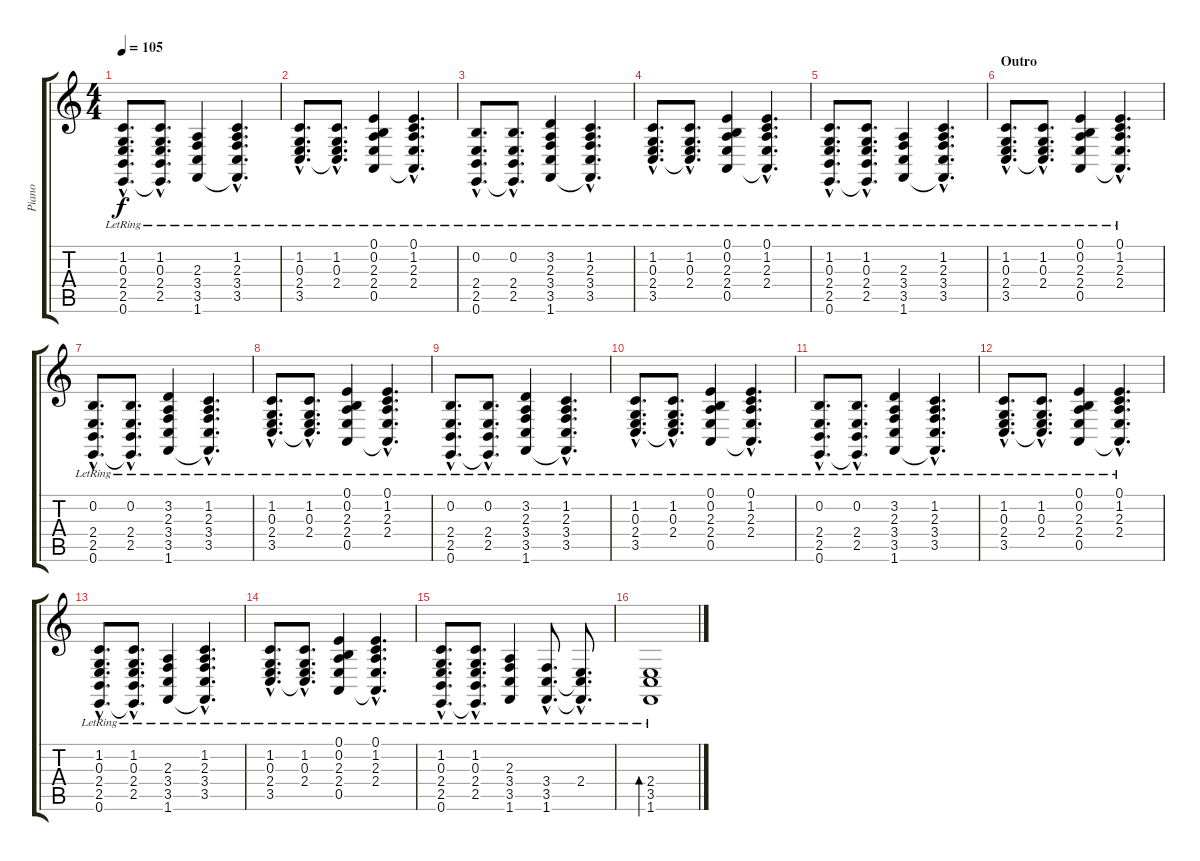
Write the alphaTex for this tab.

\track ("Piano" "Piano") {instrument brightacousticpiano}
\staff {score tabs}
\tuning (E4 B3 G3 D3 A2 E2) {hide}
\ts (4 4)
\tempo 105
\clef g2
\ks c
(1.2{hac lr} 0.3{hac lr} 2.4{hac lr} 2.5{hac lr} 0.6{hac lr}).8{d dy f} (1.2{hac lr} 0.3{hac lr} 2.4{hac lr} 2.5{hac lr} 0.6{hac t}).8{d} (2.3{lr} 3.4 3.5{lr} 1.6{lr}).4 (1.2{hac lr} 2.3{hac lr} 3.4{hac lr} 3.5{hac lr} 1.6{hac t}).4{d} |
(1.2{hac lr} 0.3{hac lr} 2.4{hac lr} 3.5{hac lr}).8{d} (1.2{hac lr} 0.3{hac lr} 2.4{hac lr} 3.5{hac t}).8{d} (0.1{lr} 0.2{lr} 2.3{lr} 2.4{lr} 0.5{lr}).4 (0.1{hac} 1.2{hac lr} 2.3{hac lr} 2.4{hac lr} 0.5{hac t}).4{d} |
(0.2{hac lr} 2.4{hac lr} 2.5{hac lr} 0.6{hac lr}).8{d} (0.2{hac lr} 2.4{hac lr} 2.5{hac lr} 0.6{hac t}).8{d} (3.2{lr} 2.3{lr} 3.4{lr} 3.5{lr} 1.6{lr}).4 (1.2{hac lr} 2.3{hac lr} 3.4{hac lr} 3.5{hac lr} 1.6{hac t}).4{d} |
(1.2{hac lr} 0.3{hac lr} 2.4{hac lr} 3.5{hac lr}).8{d} (1.2{hac lr} 0.3{hac lr} 2.4{hac lr} 3.5{hac t}).8{d} (0.1{lr} 0.2{lr} 2.3{lr} 2.4{lr} 0.5{lr}).4 (0.1{hac} 1.2{hac lr} 2.3{hac lr} 2.4{hac lr} 0.5{hac t}).4{d} |
(1.2{hac lr} 0.3{hac lr} 2.4{hac lr} 2.5{hac lr} 0.6{hac lr}).8{d} (1.2{hac lr} 0.3{hac lr} 2.4{hac lr} 2.5{hac lr} 0.6{hac t}).8{d} (2.3{lr} 3.4 3.5{lr} 1.6{lr}).4 (1.2{hac lr} 2.3{hac lr} 3.4{hac lr} 3.5{hac lr} 1.6{hac t}).4{d} |
\section ("" "Outro")
(1.2{hac lr} 0.3{hac lr} 2.4{hac lr} 3.5{hac lr}).8{d} (1.2{hac lr} 0.3{hac lr} 2.4{hac lr} 3.5{hac t}).8{d} (0.1{lr} 0.2{lr} 2.3{lr} 2.4{lr} 0.5{lr}).4 (0.1{hac} 1.2{hac lr} 2.3{hac lr} 2.4{hac lr} 0.5{hac t}).4{d} |
(0.2{hac lr} 2.4{hac lr} 2.5{hac lr} 0.6{hac lr}).8{d} (0.2{hac lr} 2.4{hac lr} 2.5{hac lr} 0.6{hac t}).8{d} (3.2{lr} 2.3{lr} 3.4{lr} 3.5{lr} 1.6{lr}).4 (1.2{hac lr} 2.3{hac lr} 3.4{hac lr} 3.5{hac lr} 1.6{hac t}).4{d} |
(1.2{hac lr} 0.3{hac lr} 2.4{hac lr} 3.5{hac lr}).8{d} (1.2{hac lr} 0.3{hac lr} 2.4{hac lr} 3.5{hac t}).8{d} (0.1{lr} 0.2{lr} 2.3{lr} 2.4{lr} 0.5{lr}).4 (0.1{hac} 1.2{hac lr} 2.3{hac lr} 2.4{hac lr} 0.5{hac t}).4{d} |
(0.2{hac lr} 2.4{hac lr} 2.5{hac lr} 0.6{hac lr}).8{d} (0.2{hac lr} 2.4{hac lr} 2.5{hac lr} 0.6{hac t}).8{d} (3.2{lr} 2.3{lr} 3.4{lr} 3.5{lr} 1.6{lr}).4 (1.2{hac lr} 2.3{hac lr} 3.4{hac lr} 3.5{hac lr} 1.6{hac t}).4{d} |
(1.2{hac lr} 0.3{hac lr} 2.4{hac lr} 3.5{hac lr}).8{d} (1.2{hac lr} 0.3{hac lr} 2.4{hac lr} 3.5{hac t}).8{d} (0.1{lr} 0.2{lr} 2.3{lr} 2.4{lr} 0.5{lr}).4 (0.1{hac} 1.2{hac lr} 2.3{hac lr} 2.4{hac lr} 0.5{hac t}).4{d} |
(0.2{hac lr} 2.4{hac lr} 2.5{hac lr} 0.6{hac lr}).8{d} (0.2{hac lr} 2.4{hac lr} 2.5{hac lr} 0.6{hac t}).8{d} (3.2{lr} 2.3{lr} 3.4{lr} 3.5{lr} 1.6{lr}).4 (1.2{hac lr} 2.3{hac lr} 3.4{hac lr} 3.5{hac lr} 1.6{hac t}).4{d} |
(1.2{hac lr} 0.3{hac lr} 2.4{hac lr} 3.5{hac lr}).8{d} (1.2{hac lr} 0.3{hac lr} 2.4{hac lr} 3.5{hac t}).8{d} (0.1{lr} 0.2{lr} 2.3{lr} 2.4{lr} 0.5{lr}).4 (0.1{hac} 1.2{hac lr} 2.3{hac lr} 2.4{hac lr} 0.5{hac t}).4{d} |
(1.2{hac lr} 0.3{hac lr} 2.4{hac lr} 2.5{hac lr} 0.6{hac lr}).8{d} (1.2{hac lr} 0.3{hac lr} 2.4{hac lr} 2.5{hac lr} 0.6{hac t}).8{d} (2.3{lr} 3.4 3.5{lr} 1.6{lr}).4 (1.2{hac lr} 2.3{hac lr} 3.4{hac lr} 3.5{hac lr} 1.6{hac t}).4{d} |
(1.2{hac lr} 0.3{hac lr} 2.4{hac lr} 3.5{hac lr}).8{d} (1.2{hac lr} 0.3{hac lr} 2.4{hac lr} 3.5{hac t}).8{d} (0.1{lr} 0.2{lr} 2.3{lr} 2.4{lr} 0.5{lr}).4 (0.1{hac} 1.2{hac lr} 2.3{hac lr} 2.4{hac lr} 0.5{hac t}).4{d} |
(1.2{hac lr} 0.3{hac lr} 2.4{hac lr} 2.5{hac lr} 0.6{hac lr}).8{d} (1.2{hac lr} 0.3{hac lr} 2.4{hac lr} 2.5{hac lr} 0.6{hac t}).8{d} (2.3{lr} 3.4 3.5{lr} 1.6{lr}).4 (3.4{hac lr} 3.5{hac lr} 1.6{hac lr}).8{d} (2.4{hac lr} 3.5{hac t} 1.6{hac t}).8{d} |
(2.4{lr} 3.5{lr} 1.6{lr}).1{bd 120}
